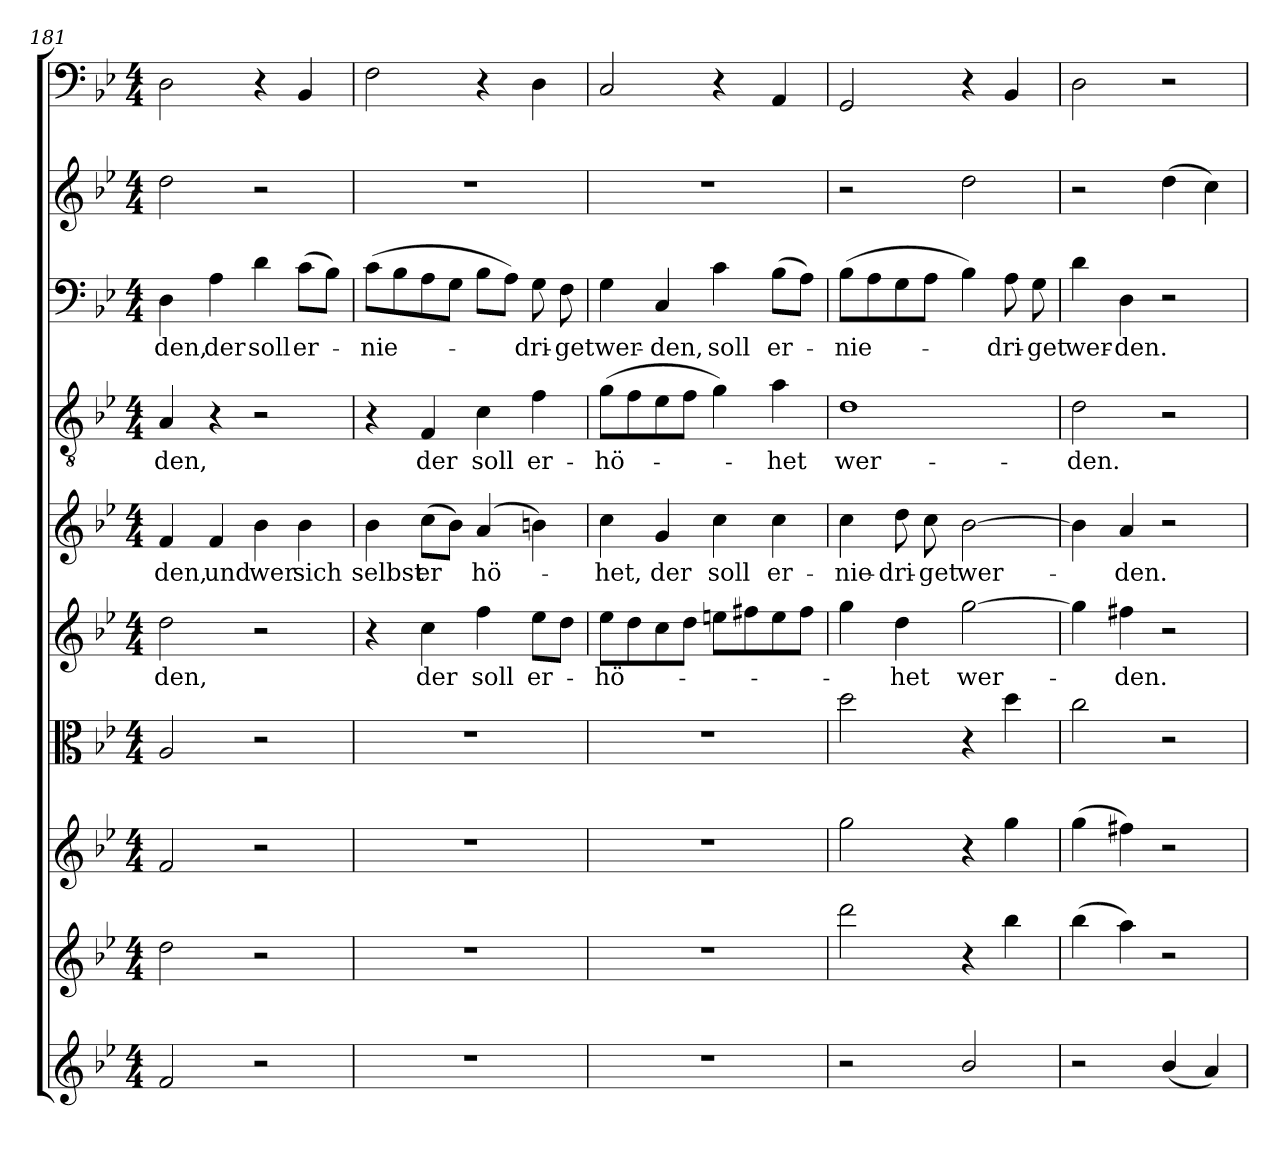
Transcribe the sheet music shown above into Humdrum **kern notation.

**kern	**kern	**kern	**kern	**kern	**text	**kern	**text	**kern	**text	**kern	**text	**kern	**kern
*part10	*part9	*part8	*part7	*part6	*part6	*part5	*part5	*part4	*part4	*part3	*part3	*part2	*part1
*staff10	*staff9	*staff8	*staff7	*staff6	*staff6	*staff5	*staff5	*staff4	*staff4	*staff3	*staff3	*staff2	*staff1
*clefG2	*clefG2	*clefG2	*clefC3	*clefG2	*	*clefG2	*	*clefGv2	*	*clefF4	*	*clefG2	*clefF4
*k[b-e-]	*k[b-e-]	*k[b-e-]	*k[b-e-]	*k[b-e-]	*	*k[b-e-]	*	*k[b-e-]	*	*k[b-e-]	*	*k[b-e-]	*k[b-e-]
*g:	*g:	*g:	*g:	*g:	*	*g:	*	*g:	*	*g:	*	*g:	*g:
*M4/4	*M4/4	*M4/4	*M4/4	*M4/4	*	*M4/4	*	*M4/4	*	*M4/4	*	*M4/4	*M4/4
=181	=181	=181	=181	=181	=181	=181	=181	=181	=181	=181	=181	=181	=181
2f/	2dd\	2f/	2A/	2dd\	-den,	4f/	-den,	4A/	-den,	4D\	-den,	2dd\	2D\
.	.	.	.	.	.	4f/	und	4r	.	4A\	der	.	.
2r	2r	2r	2r	2r	.	4b-\	wer	2r	.	4d\	soll	2r	4r
.	.	.	.	.	.	4b-\	sich	.	.	(8c\L	er-	.	4BB-/
.	.	.	.	.	.	.	.	.	.	8B-\J)	.	.	.
=182	=182	=182	=182	=182	=182	=182	=182	=182	=182	=182	=182	=182	=182
1r	1r	1r	1r	4r	.	4b-\	selbst	4r	.	(8c\L	-nie-	1r	2F\
.	.	.	.	.	.	.	.	.	.	8B-\	.	.	.
.	.	.	.	4cc\	der	(8cc\L	er	4F/	der	8A\	.	.	.
.	.	.	.	.	.	8b-\J)	.	.	.	8G\J	.	.	.
.	.	.	.	4ff\	soll	(4a/	hö-	4c\	soll	8B-\L	.	.	4r
.	.	.	.	.	.	.	.	.	.	8A\J)	.	.	.
.	.	.	.	8ee-\L	er-	4bn\)	.	4f\	er-	8G\	-dri-	.	4D\
.	.	.	.	8dd\J	.	.	.	.	.	8F\	-get	.	.
=183	=183	=183	=183	=183	=183	=183	=183	=183	=183	=183	=183	=183	=183
1r	1r	1r	1r	8ee-\L	-hö-	4cc\	-het,	(8g\L	-hö-	4G\	wer-	1r	2C/
.	.	.	.	8dd\	.	.	.	8f\	.	.	.	.	.
.	.	.	.	8cc\	.	4g/	der	8e-\	.	4C/	-den,	.	.
.	.	.	.	8dd\J	.	.	.	8f\J	.	.	.	.	.
.	.	.	.	8een\L	.	4cc\	soll	4g\)	.	4c\	soll	.	4r
.	.	.	.	8ff#X\	.	.	.	.	.	.	.	.	.
.	.	.	.	8ee\	.	4cc\	er-	4a\	-het	(8B-\L	er-	.	4AA/
.	.	.	.	8ff#\J	.	.	.	.	.	8A\J)	.	.	.
=184	=184	=184	=184	=184	=184	=184	=184	=184	=184	=184	=184	=184	=184
2r	2ddd\	2gg\	2dd\	4gg\	.	4cc\	-nie-	1d\	wer-	(8B-\L	-nie-	2r	2GG/
.	.	.	.	.	.	.	.	.	.	8A\	.	.	.
.	.	.	.	4dd\	-het	8dd\	-dri-	.	.	8G\	.	.	.
.	.	.	.	.	.	8cc\	-get	.	.	8A\J	.	.	.
2b-/	4r	4r	4r	[2gg\	wer-	[2b-\	wer-	.	.	4B-\)	.	2dd\	4r
.	4bb-\	4gg\	4dd\	.	.	.	.	.	.	8A\	-dri-	.	4BB-/
.	.	.	.	.	.	.	.	.	.	8G\	-get	.	.
=185	=185	=185	=185	=185	=185	=185	=185	=185	=185	=185	=185	=185	=185
2r	(4bb-\	(4gg\	2cc\	4gg\]	.	4b-\]	.	2d\	-den.	4d\	wer-	2r	2D\
.	4aa\)	4ff#X\)	.	4ff#X\	-den.	4a/	-den.	.	.	4D\	-den.	.	.
(4b-/	2r	2r	2r	2r	.	2r	.	2r	.	2r	.	(4dd\	2r
4a/)	.	.	.	.	.	.	.	.	.	.	.	4cc\)	.
=	=	=	=	=	=	=	=	=	=	=	=	=	=
*-	*-	*-	*-	*-	*-	*-	*-	*-	*-	*-	*-	*-	*-
